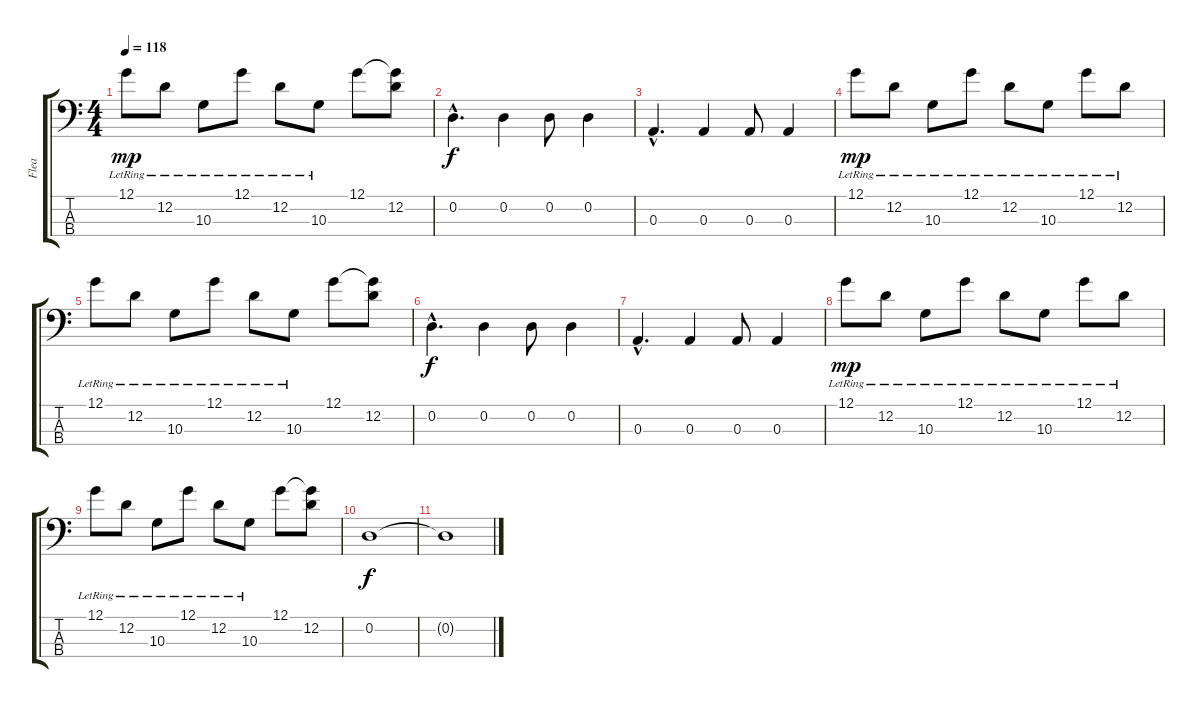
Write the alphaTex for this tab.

\track ("Flea" "Flea") {instrument electricbassfinger}
\staff {score tabs}
\tuning (G2 D2 A1 E1) {hide}
\ts (4 4)
\tempo 118
\clef f4
\ks c
12.1{lr}.8{dy mp} 12.2{lr}.8 10.3{lr}.8 12.1{lr}.8 12.2{lr}.8 10.3{lr}.8 12.1.8 (12.1{t} 12.2).8 |
0.2{hac}.4{d dy f} 0.2.4 0.2.8 0.2.4 |
0.3{hac}.4{d} 0.3.4 0.3.8 0.3.4 |
12.1{lr}.8{dy mp} 12.2{lr}.8 10.3{lr}.8 12.1{lr}.8 12.2{lr}.8 10.3{lr}.8 12.1{lr}.8 12.2{lr}.8 |
12.1{lr}.8 12.2{lr}.8 10.3{lr}.8 12.1{lr}.8 12.2{lr}.8 10.3{lr}.8 12.1.8 (12.1{t} 12.2).8 |
0.2{hac}.4{d dy f} 0.2.4 0.2.8 0.2.4 |
0.3{hac}.4{d} 0.3.4 0.3.8 0.3.4 |
12.1{lr}.8{dy mp} 12.2{lr}.8 10.3{lr}.8 12.1{lr}.8 12.2{lr}.8 10.3{lr}.8 12.1{lr}.8 12.2{lr}.8 |
12.1{lr}.8 12.2{lr}.8 10.3{lr}.8 12.1{lr}.8 12.2{lr}.8 10.3{lr}.8 12.1.8 (12.1{t} 12.2).8 |
0.2.1{dy f} |
0.2{t}.1
